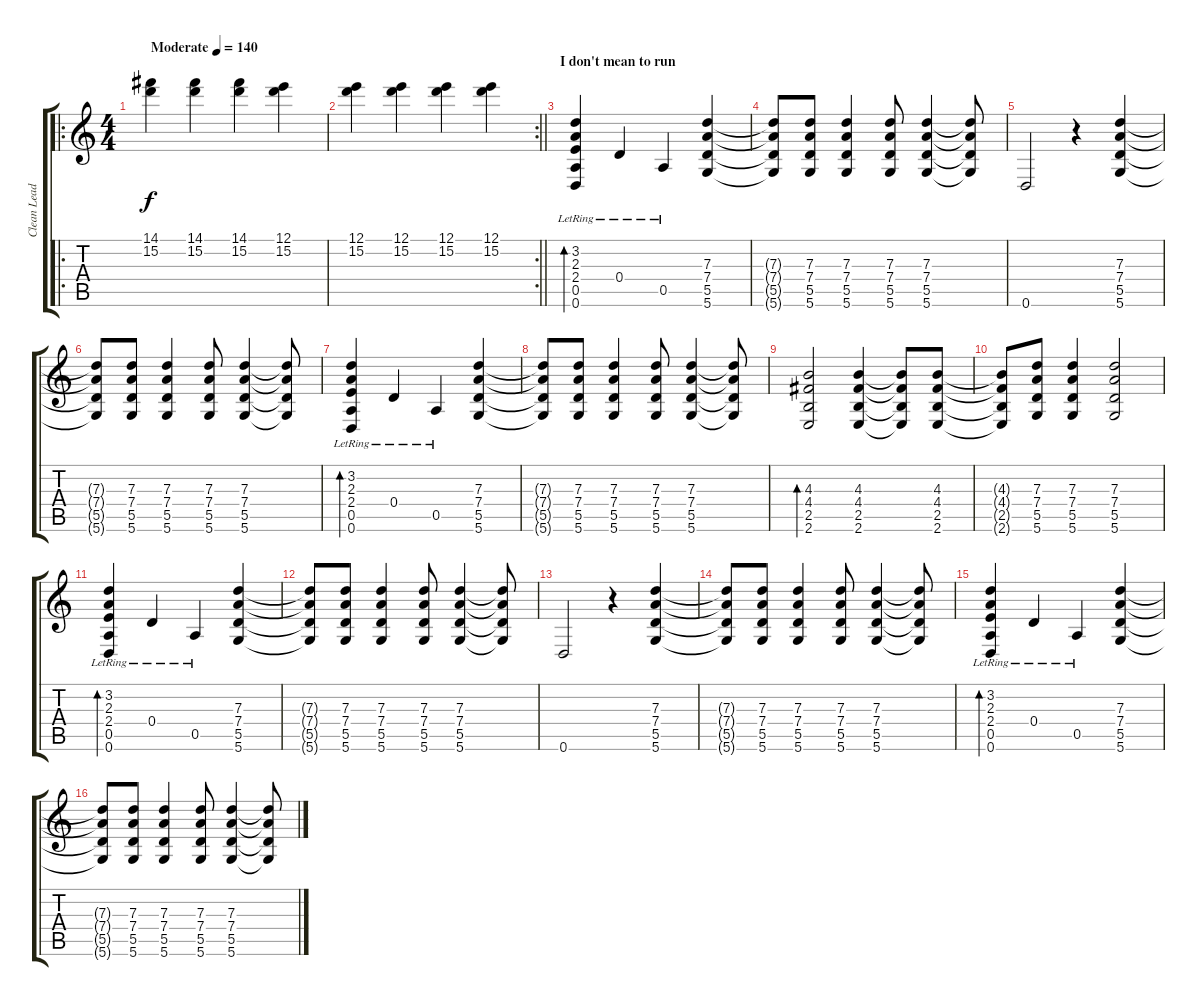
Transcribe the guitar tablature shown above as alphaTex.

\track ("Clean Lead Guitar" "Clean Lead") {instrument acousticguitarsteel}
\staff {score tabs}
\tuning (E4 B3 G3 D3 A2 D2) {hide}
\ro
\ts (4 4)
\tempo (140 "Moderate")
\clef g2
\ks c
(14.1 15.2).4{dy f instrument acousticguitarsteel} (14.1 15.2).4 (14.1 15.2).4 (12.1 15.2).4 |
\rc 2
\barLineRight lightlight
(12.1 15.2).4 (12.1 15.2).4 (12.1 15.2).4 (12.1 15.2).4 |
\section ("" "I don't mean to run")
(3.2{lr} 2.3{lr} 2.4{lr} 0.5{lr} 0.6{lr}).4{bd 60} 0.4{lr}.4 0.5{lr}.4 (7.3 7.4 5.5 5.6).4 |
(7.3{t} 7.4{t} 5.5{t} 5.6{t}).8 (7.3 7.4 5.5 5.6).8 (7.3 7.4 5.5 5.6).4 (7.3 7.4 5.5 5.6).8 (7.3 7.4 5.5 5.6).4 (7.3{t} 7.4{t} 5.5{t} 5.6{t}).8 |
0.6.2 r.4 (7.3 7.4 5.5 5.6).4 |
(7.3{t} 7.4{t} 5.5{t} 5.6{t}).8 (7.3 7.4 5.5 5.6).8 (7.3 7.4 5.5 5.6).4 (7.3 7.4 5.5 5.6).8 (7.3 7.4 5.5 5.6).4 (7.3{t} 7.4{t} 5.5{t} 5.6{t}).8 |
(3.2{lr} 2.3{lr} 2.4{lr} 0.5{lr} 0.6{lr}).4{bd 60} 0.4{lr}.4 0.5{lr}.4 (7.3 7.4 5.5 5.6).4 |
(7.3{t} 7.4{t} 5.5{t} 5.6{t}).8 (7.3 7.4 5.5 5.6).8 (7.3 7.4 5.5 5.6).4 (7.3 7.4 5.5 5.6).8 (7.3 7.4 5.5 5.6).4 (7.3{t} 7.4{t} 5.5{t} 5.6{t}).8 |
(4.3 4.4 2.5 2.6).2{bd 60} (4.3 4.4 2.5 2.6).4 (4.3{t} 4.4{t} 2.5{t} 2.6{t}).8 (4.3 4.4 2.5 2.6).8 |
(4.3{t} 4.4{t} 2.5{t} 2.6{t}).8 (7.3 7.4 5.5 5.6).8 (7.3 7.4 5.5 5.6).4 (7.3 7.4 5.5 5.6).2 |
(3.2{lr} 2.3{lr} 2.4{lr} 0.5{lr} 0.6{lr}).4{bd 60} 0.4{lr}.4 0.5{lr}.4 (7.3 7.4 5.5 5.6).4 |
(7.3{t} 7.4{t} 5.5{t} 5.6{t}).8 (7.3 7.4 5.5 5.6).8 (7.3 7.4 5.5 5.6).4 (7.3 7.4 5.5 5.6).8 (7.3 7.4 5.5 5.6).4 (7.3{t} 7.4{t} 5.5{t} 5.6{t}).8 |
0.6.2 r.4 (7.3 7.4 5.5 5.6).4 |
(7.3{t} 7.4{t} 5.5{t} 5.6{t}).8 (7.3 7.4 5.5 5.6).8 (7.3 7.4 5.5 5.6).4 (7.3 7.4 5.5 5.6).8 (7.3 7.4 5.5 5.6).4 (7.3{t} 7.4{t} 5.5{t} 5.6{t}).8 |
(3.2{lr} 2.3{lr} 2.4{lr} 0.5{lr} 0.6{lr}).4{bd 60} 0.4{lr}.4 0.5{lr}.4 (7.3 7.4 5.5 5.6).4 |
(7.3{t} 7.4{t} 5.5{t} 5.6{t}).8 (7.3 7.4 5.5 5.6).8 (7.3 7.4 5.5 5.6).4 (7.3 7.4 5.5 5.6).8 (7.3 7.4 5.5 5.6).4 (7.3{t} 7.4{t} 5.5{t} 5.6{t}).8
